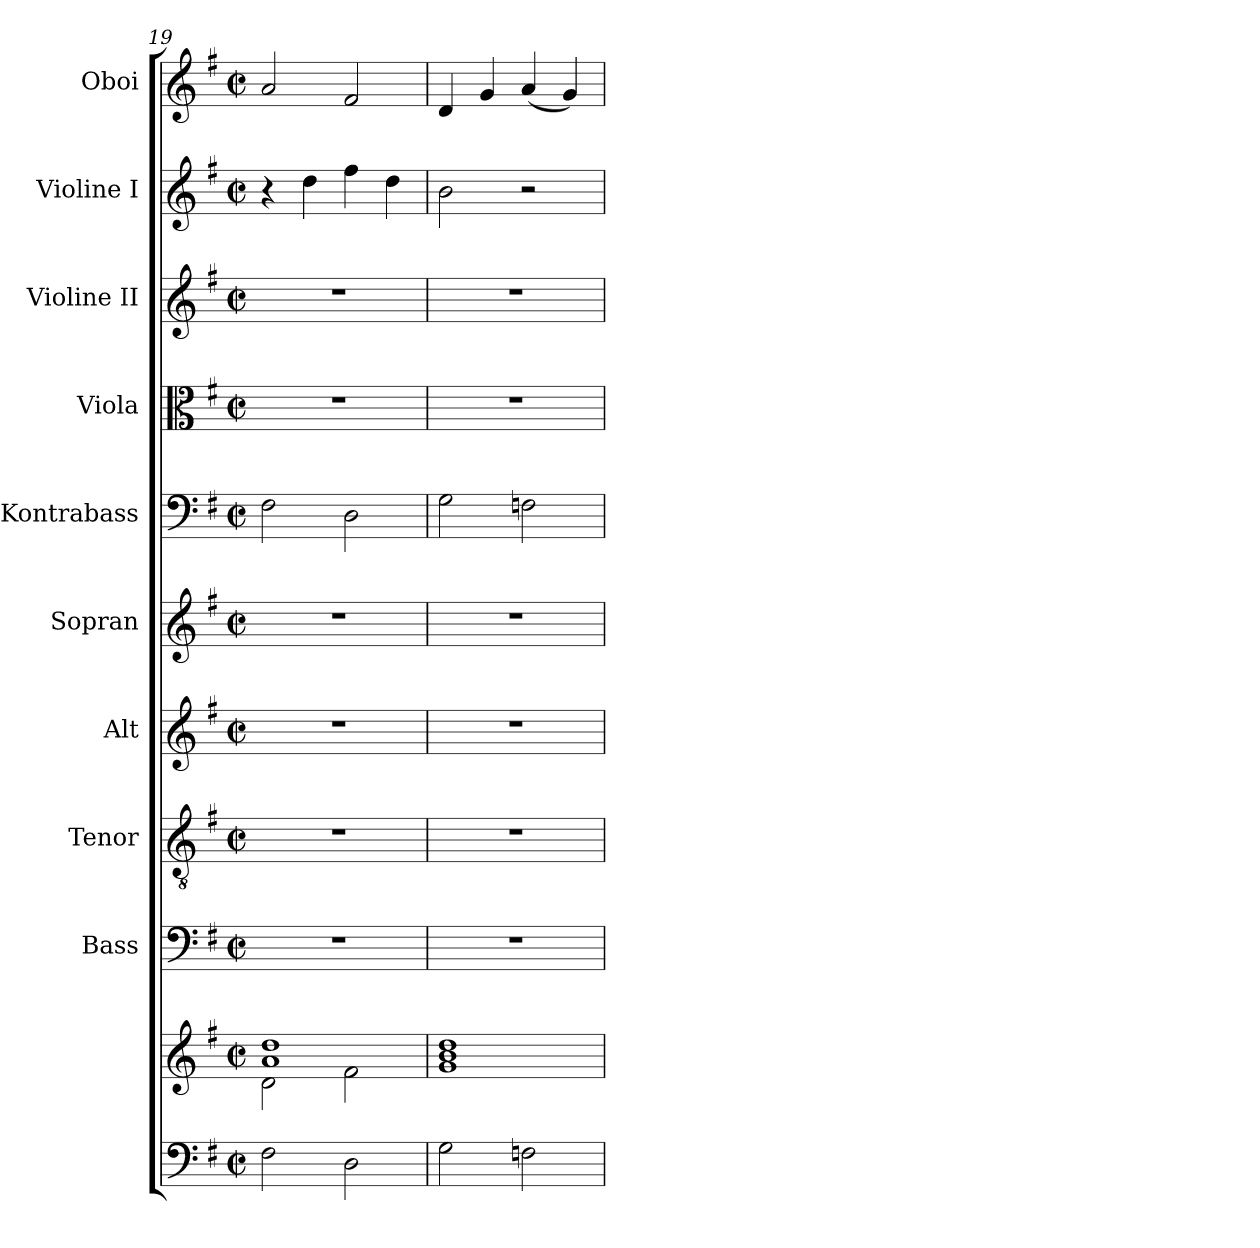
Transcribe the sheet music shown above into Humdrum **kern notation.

**kern	**kern	**kern	**kern	**kern	**kern	**kern	**kern	**kern	**kern	**kern
*part10	*part10	*part9	*part8	*part7	*part6	*part5	*part4	*part3	*part2	*part1
*staff11	*staff10	*staff9	*staff8	*staff7	*staff6	*staff5	*staff4	*staff3	*staff2	*staff1
*	*	*I"Bass	*I"Tenor	*I"Alt	*I"Sopran	*I"Kontrabass	*I"Viola	*I"Violine II	*I"Violine I	*I"Oboi
*	*	*I'B.	*I'T.	*I'A.	*I'S.	*I'Kb.	*I'Vla.	*I'Vl. II	*I'Vl. I	*I'Ob.
*clefF4	*clefG2	*clefF4	*clefGv2	*clefG2	*clefG2	*clefF4	*clefC3	*clefG2	*clefG2	*clefG2
*	*	*	*	*	*	*ITrd7c12	*	*	*	*
*k[f#]	*k[f#]	*k[f#]	*k[f#]	*k[f#]	*k[f#]	*k[f#]	*k[f#]	*k[f#]	*k[f#]	*k[f#]
*G:	*G:	*G:	*G:	*G:	*G:	*G:	*G:	*G:	*G:	*G:
*M2/2	*M2/2	*M2/2	*M2/2	*M2/2	*M2/2	*M2/2	*M2/2	*M2/2	*M2/2	*M2/2
*met(c|)	*met(c|)	*met(c|)	*met(c|)	*met(c|)	*met(c|)	*met(c|)	*met(c|)	*met(c|)	*met(c|)	*met(c|)
=19	=19	=19	=19	=19	=19	=19	=19	=19	=19	=19
*	*^	*	*	*	*	*	*	*	*	*
2F#\	1a 1dd	2d\	1r	1r	1r	1r	2FF#\	1r	1r	4r	2a/
.	.	.	.	.	.	.	.	.	.	4dd\	.
2D\	.	2f#\	.	.	.	.	2DD\	.	.	4ff#\	2f#/
.	.	.	.	.	.	.	.	.	.	4dd\	.
*	*v	*v	*	*	*	*	*	*	*	*	*
!!LO:PB:g=z
=20	=20	=20	=20	=20	=20	=20	=20	=20	=20	=20
2G\	1g 1b 1dd	1r	1r	1r	1r	2GG\	1r	1r	2b\	4d/
.	.	.	.	.	.	.	.	.	.	4g/
2Fn\	.	.	.	.	.	2FFn\	.	.	2r	(<4a/
.	.	.	.	.	.	.	.	.	.	4g/)
=	=	=	=	=	=	=	=	=	=	=
*-	*-	*-	*-	*-	*-	*-	*-	*-	*-	*-
